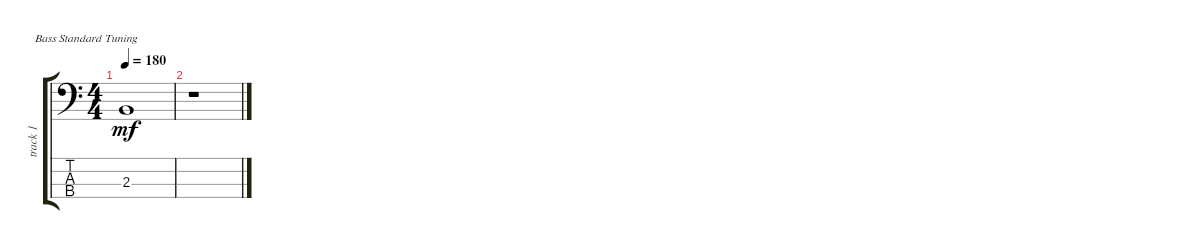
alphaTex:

\defaultSystemsLayout 4
\track ("ElectricBassPick" "track 1") {instrument electricbasspick}
\staff {score tabs}
\tuning (G2 D2 A1 E1)
\ts (4 4)
\tempo 180
\clef f4
\ks c
2.3.1{dy mf} |
r.1
